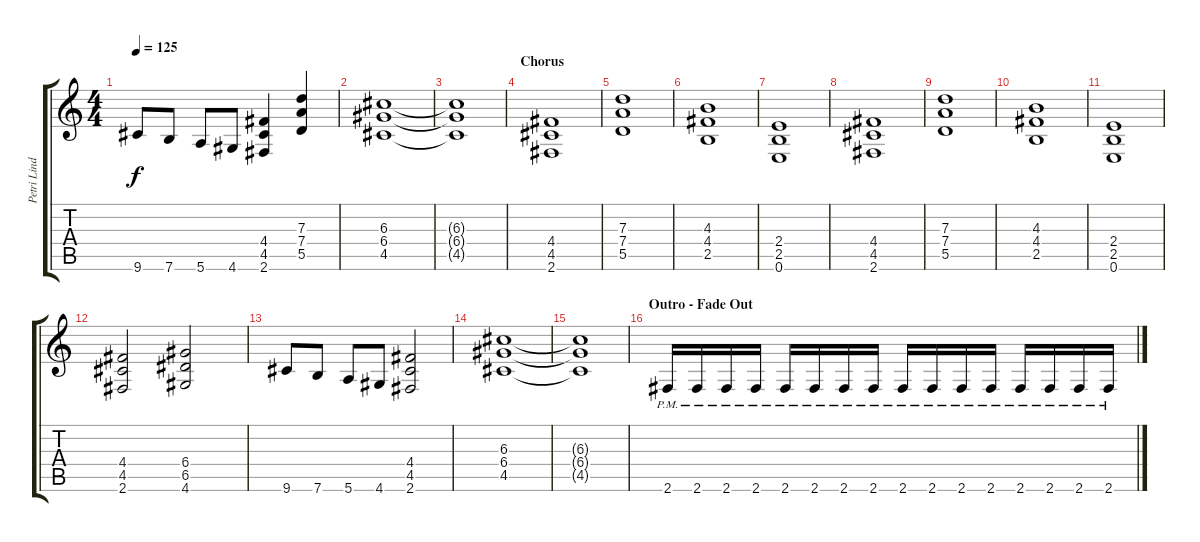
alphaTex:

\track ("Petri Lindroos" "Petri Lind") {instrument distortionguitar}
\staff {score tabs}
\tuning (E4 B3 G3 D3 A2 E2) {hide}
\ts (4 4)
\tempo 125
\clef g2
\ks c
9.6.8{dy f} 7.6.8 5.6.8 4.6.8 (4.4 4.5 2.6).4 (7.3 7.4 5.5).4 |
(6.3 6.4 4.5).1 |
(6.3{t} 6.4{t} 4.5{t}).1 |
\section ("" "Chorus")
(4.4 4.5 2.6).1 |
(7.3 7.4 5.5).1 |
(4.3 4.4 2.5).1 |
(2.4 2.5 0.6).1 |
(4.4 4.5 2.6).1 |
(7.3 7.4 5.5).1 |
(4.3 4.4 2.5).1 |
(2.4 2.5 0.6).1 |
(4.4 4.5 2.6).2 (6.4 6.5 4.6).2 |
9.6.8 7.6.8 5.6.8 4.6.8 (4.4 4.5 2.6).2 |
(6.3 6.4 4.5).1 |
(6.3{t} 6.4{t} 4.5{t}).1 |
\section ("" "Outro - Fade Out")
2.6{pm}.16 2.6{pm}.16 2.6{pm}.16 2.6{pm}.16 2.6{pm}.16 2.6{pm}.16 2.6{pm}.16 2.6{pm}.16 2.6{pm}.16 2.6{pm}.16 2.6{pm}.16 2.6{pm}.16 2.6{pm}.16 2.6{pm}.16 2.6{pm}.16 2.6{pm}.16
